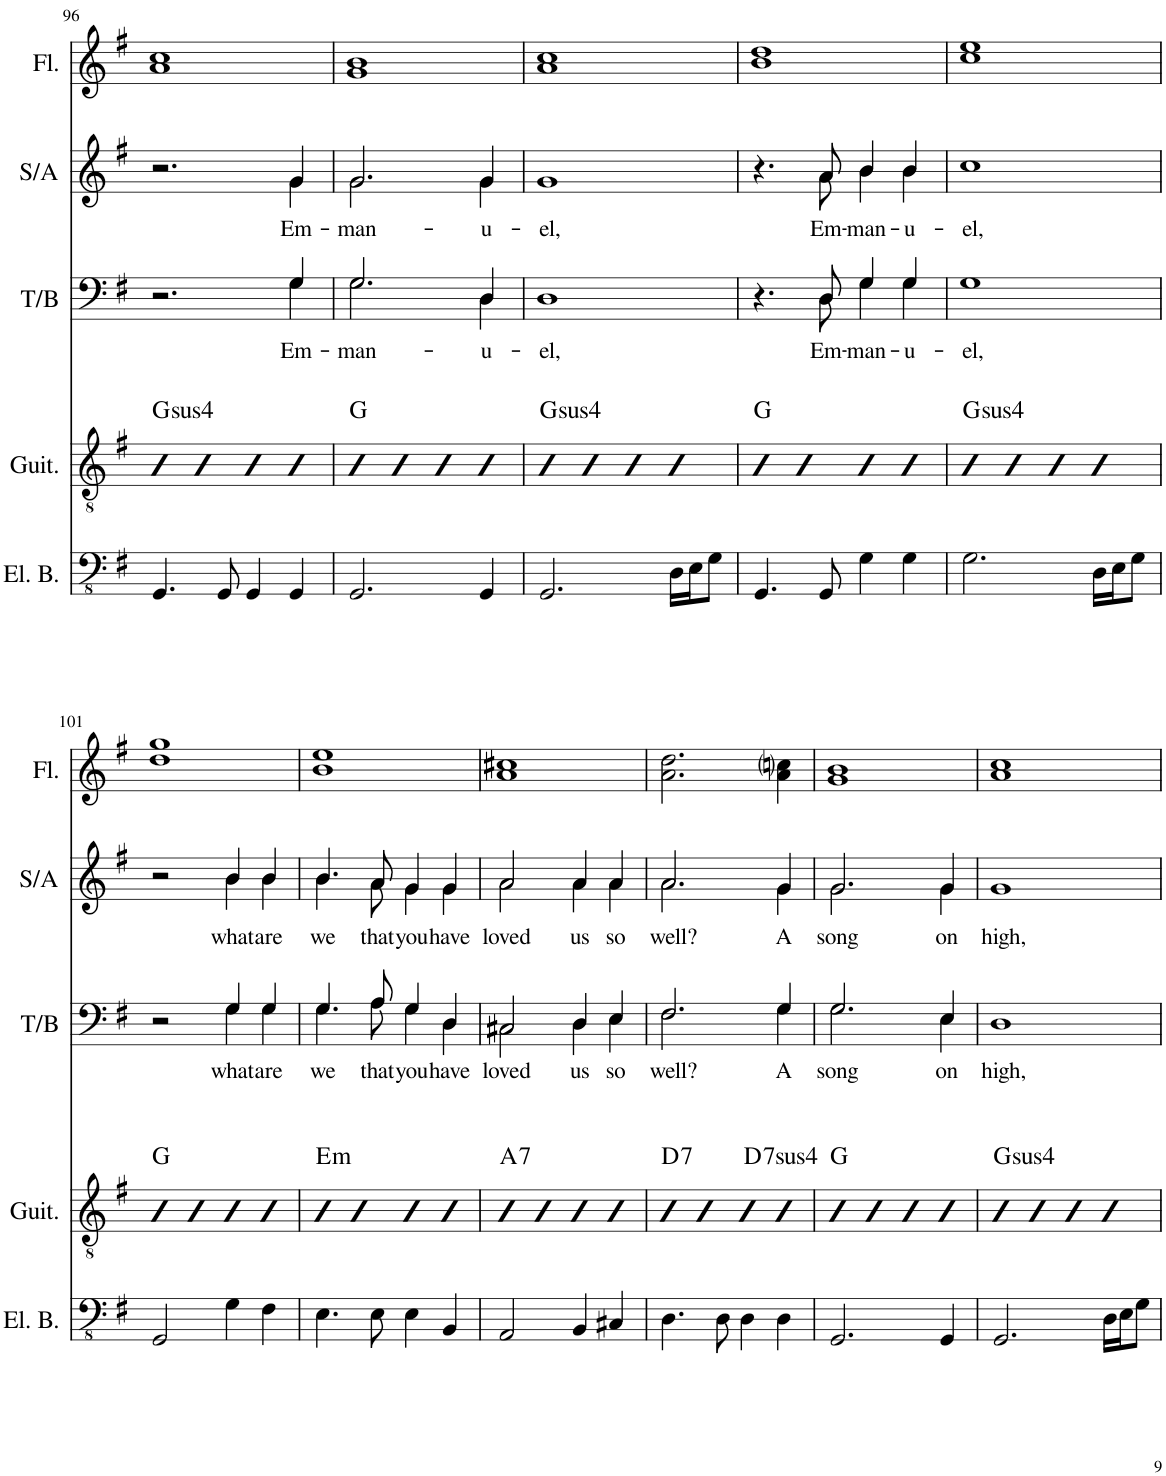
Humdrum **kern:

**kern	**kern	**harte	**kern	**text	**kern	**text	**kern
*part5	*part4	*part4	*part3	*part3	*part2	*part2	*part1
*staff5	*staff4	*	*staff3	*staff3	*staff2	*staff2	*staff1
*I"Electric Bass	*I"Acoustic Guitar	*	*I"Tenor/Bass	*	*I"Soprano/Alto	*	*I"Flute
*I'El. B.	*I'Guit.	*	*I'T/B	*	*I'S/A	*	*I'Fl.
!!LO:PB:g=z
*clefFv4	*clefGv2	*	*clefF4	*	*clefG2	*	*clefG2
*k[f#]	*k[f#]	*	*k[f#]	*	*k[f#]	*	*k[f#]
*M4/4	*M4/4	*	*M4/4	*	*M4/4	*	*M4/4
=96	=96	=96	=96	=96	=96	=96	=96
*	*	*	*^	*	*^	*	*
!	!	!LO:H:kt=4	!	!	!	!	!	!	!
4.GGG/	4B	G:sus4	2.r	2.ryy	.	2.r	2.ryy	.	1a 1cc
.	4B	.	.	.	.	.	.	.	.
8GGG/	.	.	.	.	.	.	.	.	.
4GGG/	4B	.	.	.	.	.	.	.	.
!	!	!	!	!	!LO:LY:b	!	!	!LO:LY:b	!
4GGG/	4B	.	4G/	4G\	Em-	4g/	4g\	Em-	.
=97	=97	=97	=97	=97	=97	=97	=97	=97	=97
!	!	!	!	!	!LO:LY:b	!	!	!LO:LY:b	!
2.GGG/	4B	G:maj	2.G/	2.G\	-man-	2.g/	2.g\	-man-	1g 1b
.	4B	.	.	.	.	.	.	.	.
.	4B	.	.	.	.	.	.	.	.
!	!	!	!	!	!LO:LY:b	!	!	!LO:LY:b	!
4GGG/	4B	.	4D/	4D\	-u-	4g/	4g\	-u-	.
=98	=98	=98	=98	=98	=98	=98	=98	=98	=98
!	!	!LO:H:kt=4	!	!	!LO:LY:b	!	!	!LO:LY:b	!
2.GGG/	4B	G:sus4	1D	1D	-el,	1g	1g	-el,	1a 1cc
.	4B	.	.	.	.	.	.	.	.
.	4B	.	.	.	.	.	.	.	.
16DD\LL	4B	.	.	.	.	.	.	.	.
16EE\J	.	.	.	.	.	.	.	.	.
8GG\J	.	.	.	.	.	.	.	.	.
=99	=99	=99	=99	=99	=99	=99	=99	=99	=99
4.GGG/	4B	G:maj	4.r	4.ryy	.	4.r	4.ryy	.	1b 1dd
.	4B	.	.	.	.	.	.	.	.
!	!	!	!	!	!LO:LY:b	!	!	!LO:LY:b	!
8GGG/	.	.	8D/	8D\	Em-	8a/	8a\	Em-	.
!	!	!	!	!	!LO:LY:b	!	!	!LO:LY:b	!
4GG\	4B	.	4G/	4G\	-man-	4b/	4b\	-man-	.
!	!	!	!	!	!LO:LY:b	!	!	!LO:LY:b	!
4GG\	4B	.	4G/	4G\	-u-	4b/	4b\	-u-	.
=100	=100	=100	=100	=100	=100	=100	=100	=100	=100
!	!	!LO:H:kt=4	!	!	!LO:LY:b	!	!	!LO:LY:b	!
2.GG\	4B	G:sus4	1G	1G	-el,	1cc	1cc	-el,	1cc 1ee
.	4B	.	.	.	.	.	.	.	.
.	4B	.	.	.	.	.	.	.	.
16DD\LL	4B	.	.	.	.	.	.	.	.
16EE\J	.	.	.	.	.	.	.	.	.
8GG\J	.	.	.	.	.	.	.	.	.
!!LO:LB:g=z
=101	=101	=101	=101	=101	=101	=101	=101	=101	=101
2GGG/	4B	G:maj	2r	2ryy	.	2r	2ryy	.	1dd 1gg
.	4B	.	.	.	.	.	.	.	.
!	!	!	!	!	!LO:LY:b	!	!	!LO:LY:b	!
4GG\	4B	.	4G/	4G\	what	4b/	4b\	what	.
!	!	!	!	!	!LO:LY:b	!	!	!LO:LY:b	!
4FF#\	4B	.	4G/	4G\	are	4b/	4b\	are	.
=102	=102	=102	=102	=102	=102	=102	=102	=102	=102
!	!	!LO:H:kt=m	!	!	!LO:LY:b	!	!	!LO:LY:b	!
4.EE\	4B	E:min	4.G/	4.G\	we	4.b/	4.b\	we	1b 1ee
.	4B	.	.	.	.	.	.	.	.
!	!	!	!	!	!LO:LY:b	!	!	!LO:LY:b	!
8EE\	.	.	8A/	8A\	that	8a/	8a\	that	.
!	!	!	!	!	!LO:LY:b	!	!	!LO:LY:b	!
4EE\	4B	.	4G/	4G\	you	4g/	4g\	you	.
!	!	!	!	!	!LO:LY:b	!	!	!LO:LY:b	!
4BBB/	4B	.	4D/	4D\	have	4g/	4g\	have	.
=103	=103	=103	=103	=103	=103	=103	=103	=103	=103
!	!	!LO:H:kt=7	!	!	!LO:LY:b	!	!	!LO:LY:b	!
2AAA/	4B	A:7	2C#X/	2C#\	loved	2a/	2a\	loved	1a 1cc#X
.	4B	.	.	.	.	.	.	.	.
!	!	!	!	!	!LO:LY:b	!	!	!LO:LY:b	!
4BBB/	4B	.	4D/	4D\	us	4a/	4a\	us	.
!	!	!	!	!	!LO:LY:b	!	!	!LO:LY:b	!
4CC#X/	4B	.	4E/	4E\	so	4a/	4a\	so	.
=104	=104	=104	=104	=104	=104	=104	=104	=104	=104
!	!	!LO:H:kt=7	!	!	!LO:LY:b	!	!	!LO:LY:b	!
4.DD\	4B	D:7	2.F#/	2.F#\	well?	2.a/	2.a\	well?	2.a\ 2.dd\
.	4B	.	.	.	.	.	.	.	.
8DD\	.	.	.	.	.	.	.	.	.
4DD\	4B	.	.	.	.	.	.	.	.
!	!	!LO:H:kt=74	!	!	!LO:LY:b	!	!	!LO:LY:b	!
4DD\	4B	D:sus4(7)	4G/	4G\	A	4g/	4g\	A	4a\ 4ccni\
=105	=105	=105	=105	=105	=105	=105	=105	=105	=105
!	!	!	!	!	!LO:LY:b	!	!	!LO:LY:b	!
2.GGG/	4B	G:maj	2.G/	2.G\	song	2.g/	2.g\	song	1g 1b
.	4B	.	.	.	.	.	.	.	.
.	4B	.	.	.	.	.	.	.	.
!	!	!	!	!	!LO:LY:b	!	!	!LO:LY:b	!
4GGG/	4B	.	4E/	4E\	on	4g/	4g\	on	.
=106	=106	=106	=106	=106	=106	=106	=106	=106	=106
!	!	!LO:H:kt=4	!	!	!LO:LY:b	!	!	!LO:LY:b	!
2.GGG/	4B	G:sus4	1D	1D	high,	1g	1g	high,	1a 1cc
.	4B	.	.	.	.	.	.	.	.
.	4B	.	.	.	.	.	.	.	.
16DD\LL	4B	.	.	.	.	.	.	.	.
16EE\J	.	.	.	.	.	.	.	.	.
8GG\J	.	.	.	.	.	.	.	.	.
*	*	*	*v	*v	*	*	*	*	*
*	*	*	*	*	*v	*v	*	*
=	=	=	=	=	=	=	=
*-	*-	*-	*-	*-	*-	*-	*-
